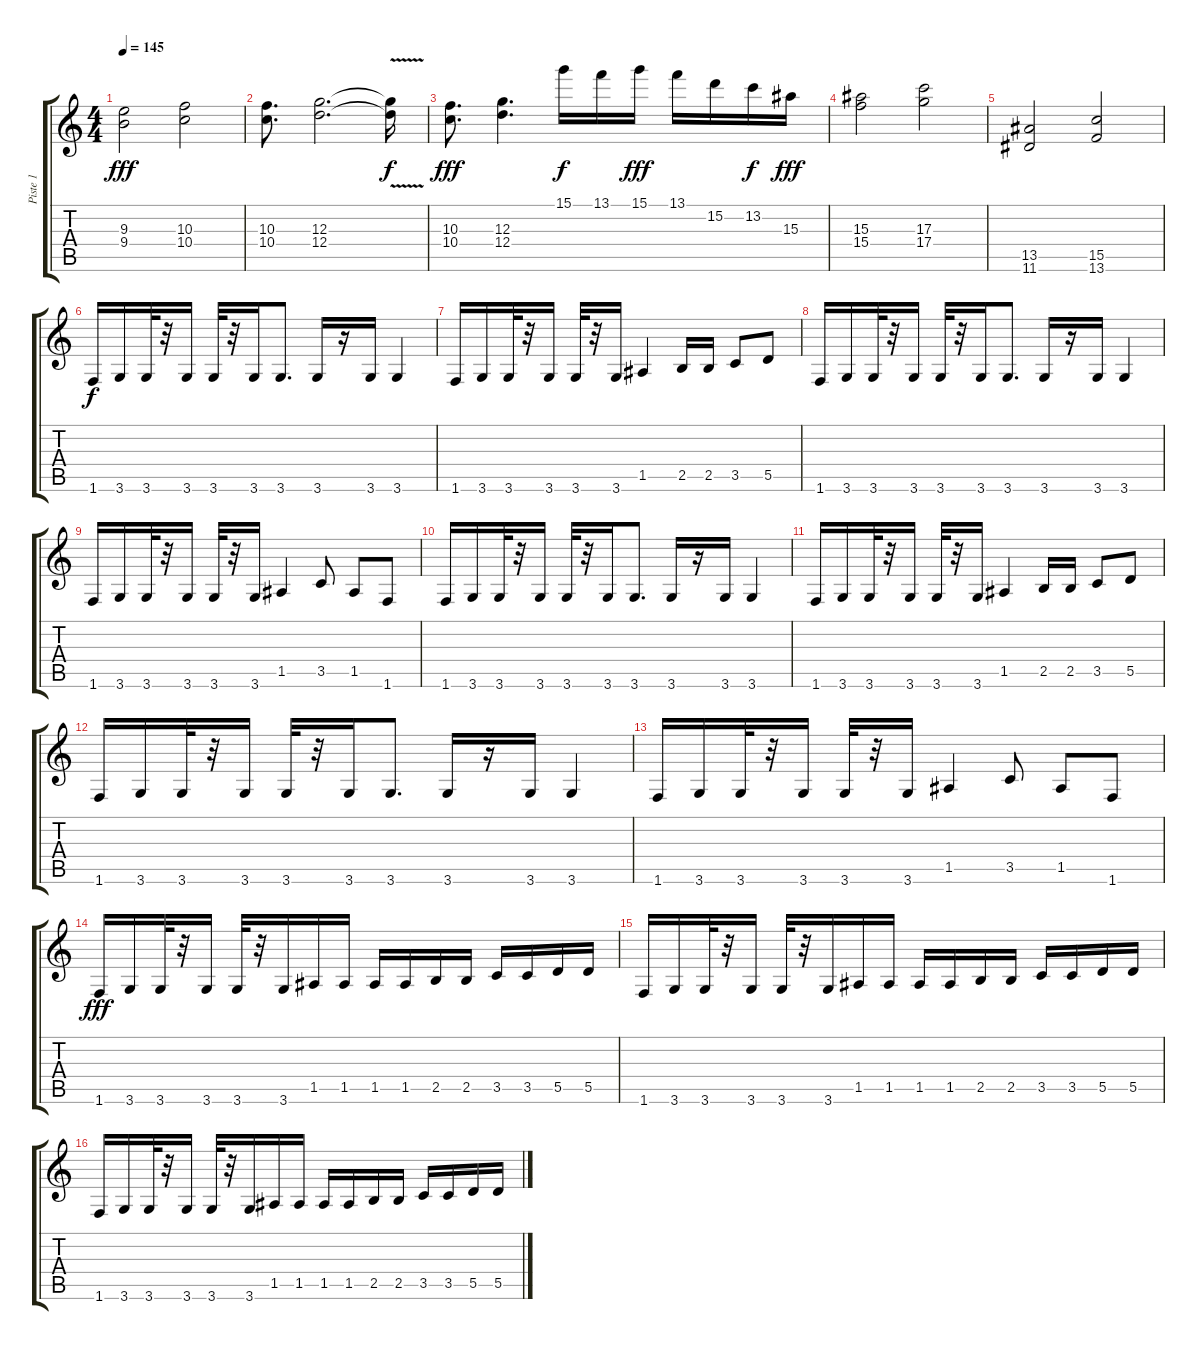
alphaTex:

\track ("Piste 1" "Piste 1") {instrument distortionguitar}
\staff {score tabs}
\tuning (E4 B3 G3 D3 A2 E2) {hide}
\ts (4 4)
\tempo 145
\clef g2
\ks c
(9.3 9.4).2{dy fff} (10.3 10.4).2 |
(10.3 10.4).8{d} (12.3 12.4).2{d} (12.3{v t} 12.4{v t}).16{dy f} |
(10.3 10.4).8{d dy fff} (12.3 12.4).4{d} 15.1.16{dy f} 13.1.16 15.1.16{dy fff} 13.1.16 15.2.16 13.2.16{dy f} 15.3.16{dy fff} |
(15.3 15.4).2 (17.3 17.4).2 |
(13.5 11.6).2 (15.5 13.6).2 |
1.6.16{dy f} 3.6.16 3.6.32 r.32 3.6.16 3.6.32 r.32 3.6.16 3.6.8{d} 3.6.16 r.16 3.6.16 3.6.4 |
1.6.16 3.6.16 3.6.32 r.32 3.6.16 3.6.32 r.32 3.6.16 1.5.4 2.5.16 2.5.16 3.5.8 5.5.8 |
1.6.16 3.6.16 3.6.32 r.32 3.6.16 3.6.32 r.32 3.6.16 3.6.8{d} 3.6.16 r.16 3.6.16 3.6.4 |
1.6.16 3.6.16 3.6.32 r.32 3.6.16 3.6.32 r.32 3.6.16 1.5.4 3.5.8 1.5.8 1.6.8 |
1.6.16 3.6.16 3.6.32 r.32 3.6.16 3.6.32 r.32 3.6.16 3.6.8{d} 3.6.16 r.16 3.6.16 3.6.4 |
1.6.16 3.6.16 3.6.32 r.32 3.6.16 3.6.32 r.32 3.6.16 1.5.4 2.5.16 2.5.16 3.5.8 5.5.8 |
1.6.16 3.6.16 3.6.32 r.32 3.6.16 3.6.32 r.32 3.6.16 3.6.8{d} 3.6.16 r.16 3.6.16 3.6.4 |
1.6.16 3.6.16 3.6.32 r.32 3.6.16 3.6.32 r.32 3.6.16 1.5.4 3.5.8 1.5.8 1.6.8 |
1.6.16{dy fff volume 10} 3.6.16 3.6.32 r.32 3.6.16 3.6.32 r.32 3.6.16 1.5.16 1.5.16 1.5.16 1.5.16 2.5.16 2.5.16 3.5.16 3.5.16 5.5.16 5.5.16 |
1.6.16 3.6.16 3.6.32 r.32 3.6.16 3.6.32 r.32 3.6.16 1.5.16 1.5.16 1.5.16 1.5.16 2.5.16 2.5.16 3.5.16 3.5.16 5.5.16 5.5.16 |
1.6.16 3.6.16 3.6.32 r.32 3.6.16 3.6.32 r.32 3.6.16 1.5.16 1.5.16 1.5.16 1.5.16 2.5.16 2.5.16 3.5.16 3.5.16 5.5.16 5.5.16
